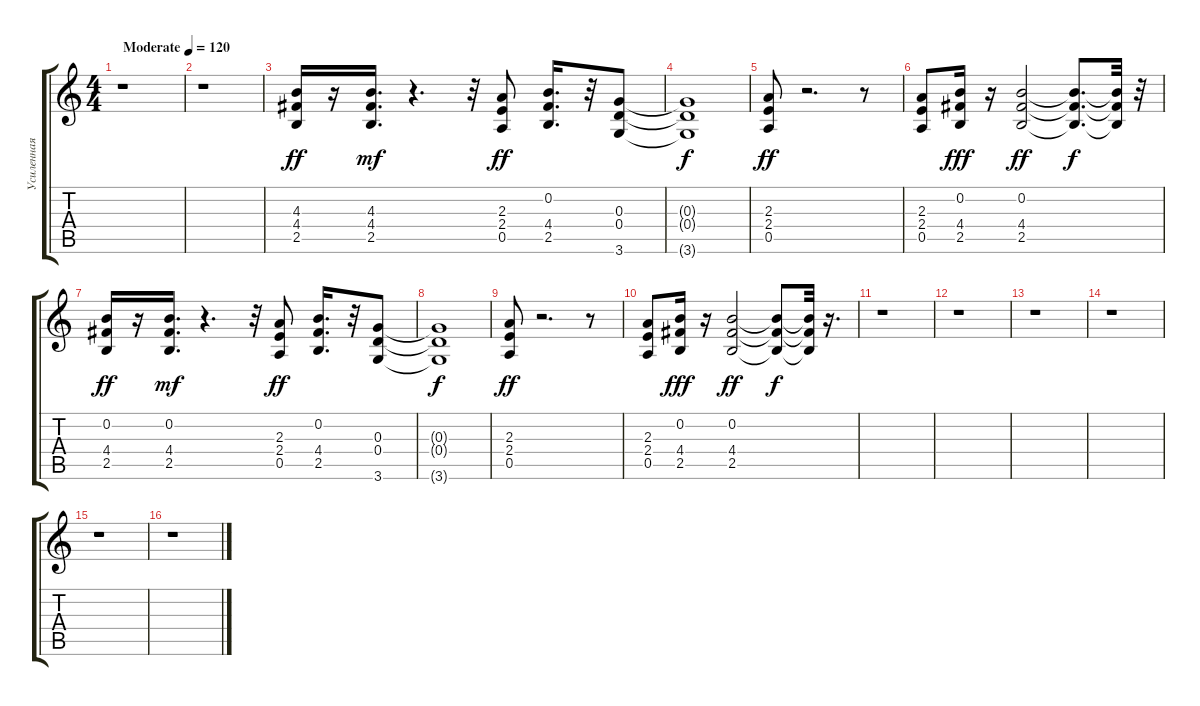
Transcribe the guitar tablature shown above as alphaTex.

\track ("Усиленная Гитара" "Усиленная ") {instrument overdrivenguitar}
\staff {score tabs}
\tuning (E4 B3 G3 D3 A2 E2) {hide}
\ts (4 4)
\tempo (120 "Moderate")
\clef g2
\ks c
r.1{dy ff instrument overdrivenguitar} |
r.1 |
(4.3 4.4 2.5).16 r.16 (4.3 4.4 2.5).16{d dy mf} r.4{d} r.32 (2.3 2.4 0.5).8{dy ff} (0.2 4.4 2.5).16{d} r.32 (0.3 0.4 3.6).8 |
(0.3{t} 0.4{t} 3.6{t}).1{dy f} |
(2.3 2.4 0.5).8{dy ff} r.2{d} r.8 |
(2.3 2.4 0.5).8 (0.2 4.4 2.5).16{dy fff} r.16 (0.2 4.4 2.5).2{dy ff} (0.2{t} 4.4{t} 2.5{t}).8{d dy f} (0.2{t} 4.4{t} 2.5{t}).32 r.32 |
(0.2 4.4 2.5).16{dy ff} r.16 (0.2 4.4 2.5).16{d dy mf} r.4{d} r.32 (2.3 2.4 0.5).8{dy ff} (0.2 4.4 2.5).16{d} r.32 (0.3 0.4 3.6).8 |
(0.3{t} 0.4{t} 3.6{t}).1{dy f} |
(2.3 2.4 0.5).8{dy ff} r.2{d} r.8 |
(2.3 2.4 0.5).8 (0.2 4.4 2.5).16{dy fff} r.16 (0.2 4.4 2.5).2{dy ff} (0.2{t} 4.4{t} 2.5{t}).8{dy f} (0.2{t} 4.4{t} 2.5{t}).32 r.16{d} |
r.1 |
r.1 |
r.1 |
r.1 |
r.1 |
r.1
